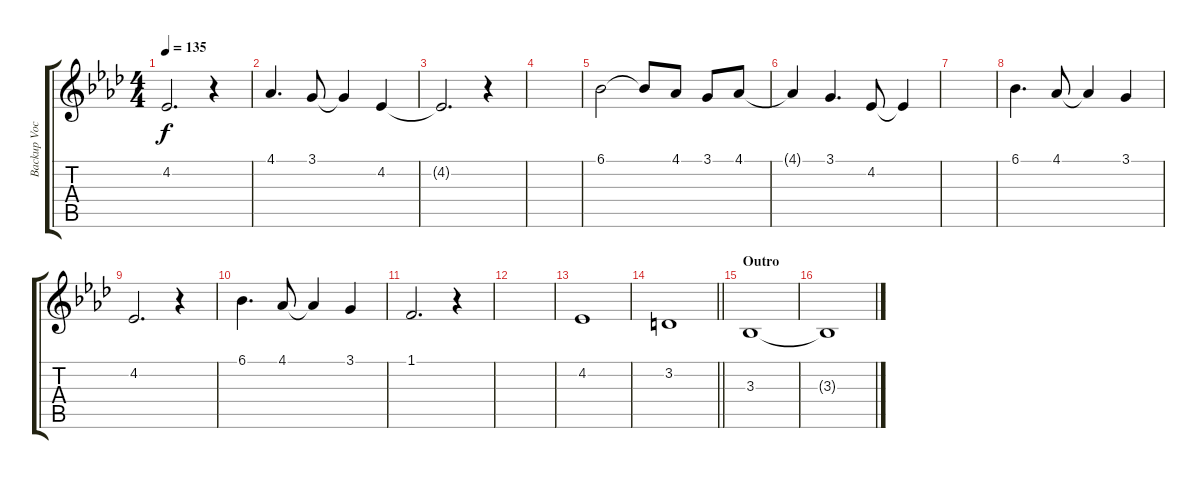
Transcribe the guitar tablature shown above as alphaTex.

\track ("Backup Vocals" "Backup Voc") {instrument sopranosax}
\staff {score tabs}
\tuning (E4 B3 G3 D3 A2 E2) {hide}
\ts (4 4)
\tempo 135
\clef g2
\ks ab
4.2{t}.2{d dy f} r.4 |
4.1.4{d} 3.1.8 3.1{t}.4 4.2.4 |
4.2{t}.2{d} r.4 |
|
6.1.2 6.1{t}.8 4.1.8 3.1.8 4.1.8 |
4.1{t}.4 3.1.4{d} 4.2.8 4.2{t}.4 |
|
6.1.4{d} 4.1.8 4.1{t}.4 3.1.4 |
4.2.2{d} r.4 |
6.1.4{d} 4.1.8 4.1{t}.4 3.1.4 |
1.1.2{d} r.4 |
|
4.2.1 |
\barLineRight lightlight
3.2.1 |
\section ("" "Outro")
3.3.1 |
3.3{t}.1
